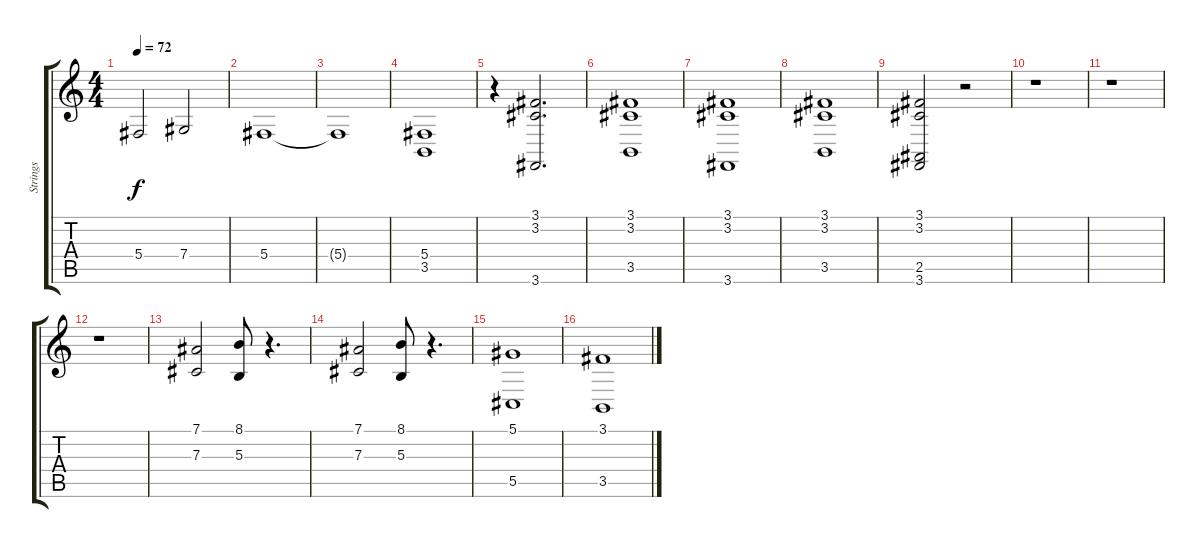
\track ("Strings" "Strings") {instrument synthstrings1}
\staff {score tabs}
\tuning (Eb4 Bb3 Gb3 Db3 Ab2 Eb2) {hide}
\ts (4 4)
\tempo 72
\clef g2
\ks c
5.4.2{dy f} 7.4.2 |
5.4.1 |
5.4{t}.1 |
(5.4 3.5).1 |
r.4 (3.1 3.2 3.6).2{d} |
(3.1 3.2 3.5).1 |
(3.1 3.2 3.6).1 |
(3.1 3.2 3.5).1 |
(3.1 3.2 2.5 3.6).2 r.2 |
r.1 |
r.1 |
r.1 |
(7.1 7.3).2 (8.1 5.3).8 r.4{d} |
(7.1 7.3).2 (8.1 5.3).8 r.4{d} |
(5.1 5.5).1 |
(3.1 3.5).1
